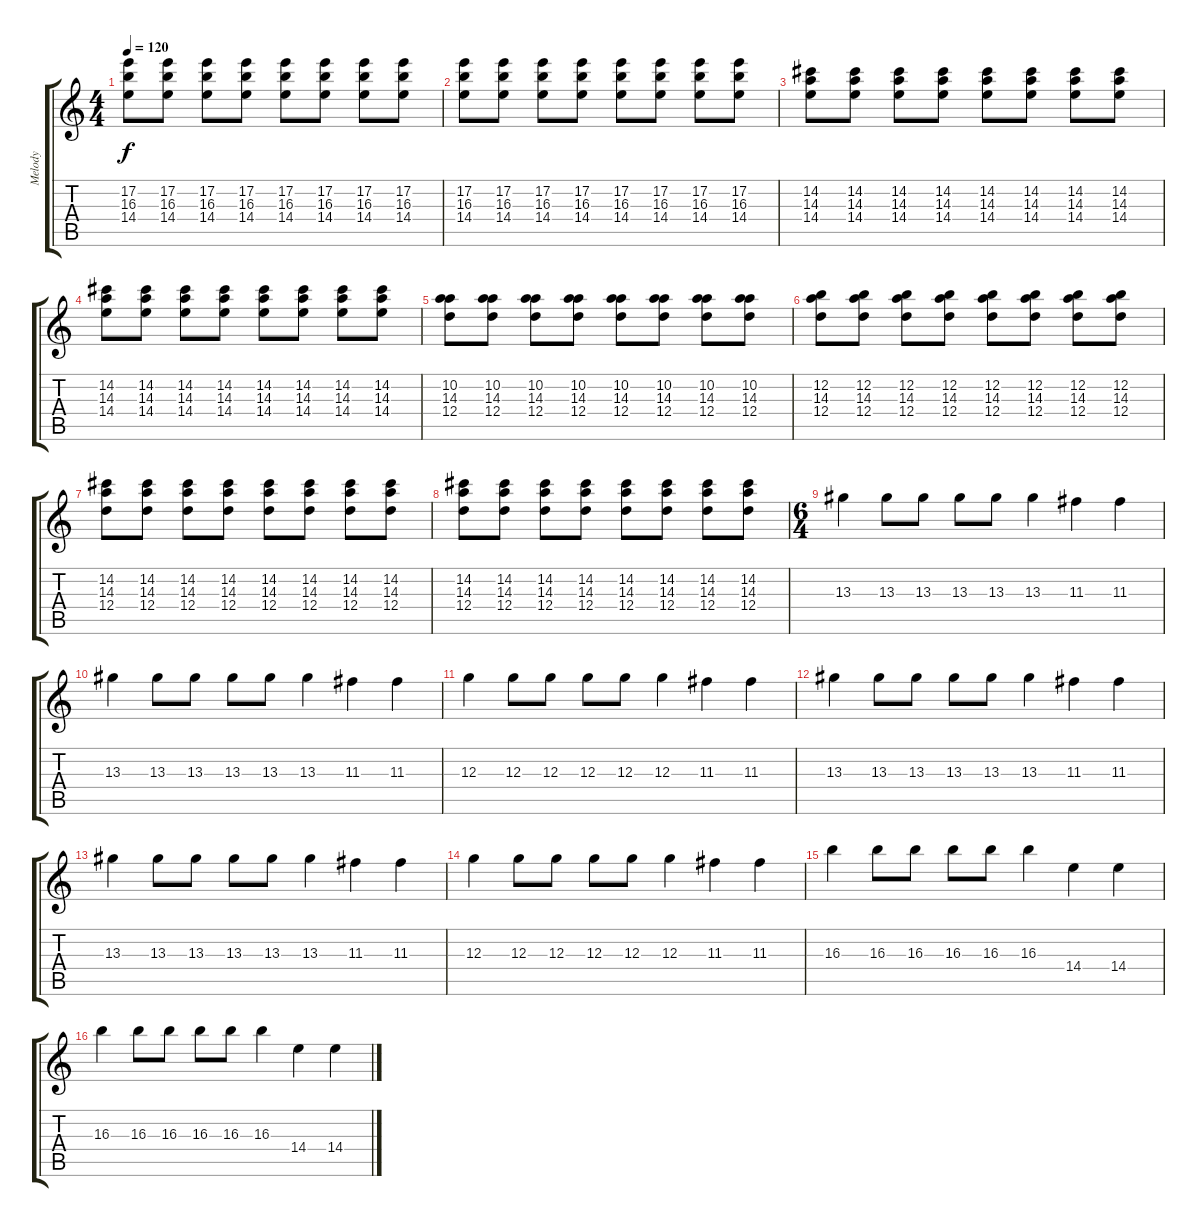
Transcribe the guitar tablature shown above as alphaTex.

\track ("Melody" "Melody") {instrument electricguitarjazz}
\staff {score tabs}
\tuning (E4 B3 G3 D3 A2 E2) {hide}
\ts (4 4)
\tempo 120
\clef g2
\ks c
(17.2 16.3 14.4).8{dy f} (17.2 16.3 14.4).8 (17.2 16.3 14.4).8 (17.2 16.3 14.4).8 (17.2 16.3 14.4).8 (17.2 16.3 14.4).8 (17.2 16.3 14.4).8 (17.2 16.3 14.4).8 |
(17.2 16.3 14.4).8 (17.2 16.3 14.4).8 (17.2 16.3 14.4).8 (17.2 16.3 14.4).8 (17.2 16.3 14.4).8 (17.2 16.3 14.4).8 (17.2 16.3 14.4).8 (17.2 16.3 14.4).8 |
(14.2 14.3 14.4).8 (14.2 14.3 14.4).8 (14.2 14.3 14.4).8 (14.2 14.3 14.4).8 (14.2 14.3 14.4).8 (14.2 14.3 14.4).8 (14.2 14.3 14.4).8 (14.2 14.3 14.4).8 |
(14.2 14.3 14.4).8 (14.2 14.3 14.4).8 (14.2 14.3 14.4).8 (14.2 14.3 14.4).8 (14.2 14.3 14.4).8 (14.2 14.3 14.4).8 (14.2 14.3 14.4).8 (14.2 14.3 14.4).8 |
(10.2 14.3 12.4).8 (10.2 14.3 12.4).8 (10.2 14.3 12.4).8 (10.2 14.3 12.4).8 (10.2 14.3 12.4).8 (10.2 14.3 12.4).8 (10.2 14.3 12.4).8 (10.2 14.3 12.4).8 |
(12.2 14.3 12.4).8 (12.2 14.3 12.4).8 (12.2 14.3 12.4).8 (12.2 14.3 12.4).8 (12.2 14.3 12.4).8 (12.2 14.3 12.4).8 (12.2 14.3 12.4).8 (12.2 14.3 12.4).8 |
(14.2 14.3 12.4).8 (14.2 14.3 12.4).8 (14.2 14.3 12.4).8 (14.2 14.3 12.4).8 (14.2 14.3 12.4).8 (14.2 14.3 12.4).8 (14.2 14.3 12.4).8 (14.2 14.3 12.4).8 |
(14.2 14.3 12.4).8 (14.2 14.3 12.4).8 (14.2 14.3 12.4).8 (14.2 14.3 12.4).8 (14.2 14.3 12.4).8 (14.2 14.3 12.4).8 (14.2 14.3 12.4).8 (14.2 14.3 12.4).8 |
\ts (6 4)
13.3.4 13.3.8 13.3.8 13.3.8 13.3.8 13.3.4 11.3.4 11.3.4 |
13.3.4 13.3.8 13.3.8 13.3.8 13.3.8 13.3.4 11.3.4 11.3.4 |
12.3.4 12.3.8 12.3.8 12.3.8 12.3.8 12.3.4 11.3.4 11.3.4 |
13.3.4 13.3.8 13.3.8 13.3.8 13.3.8 13.3.4 11.3.4 11.3.4 |
13.3.4 13.3.8 13.3.8 13.3.8 13.3.8 13.3.4 11.3.4 11.3.4 |
12.3.4 12.3.8 12.3.8 12.3.8 12.3.8 12.3.4 11.3.4 11.3.4 |
16.3.4 16.3.8 16.3.8 16.3.8 16.3.8 16.3.4 14.4.4 14.4.4 |
16.3.4 16.3.8 16.3.8 16.3.8 16.3.8 16.3.4 14.4.4 14.4.4
